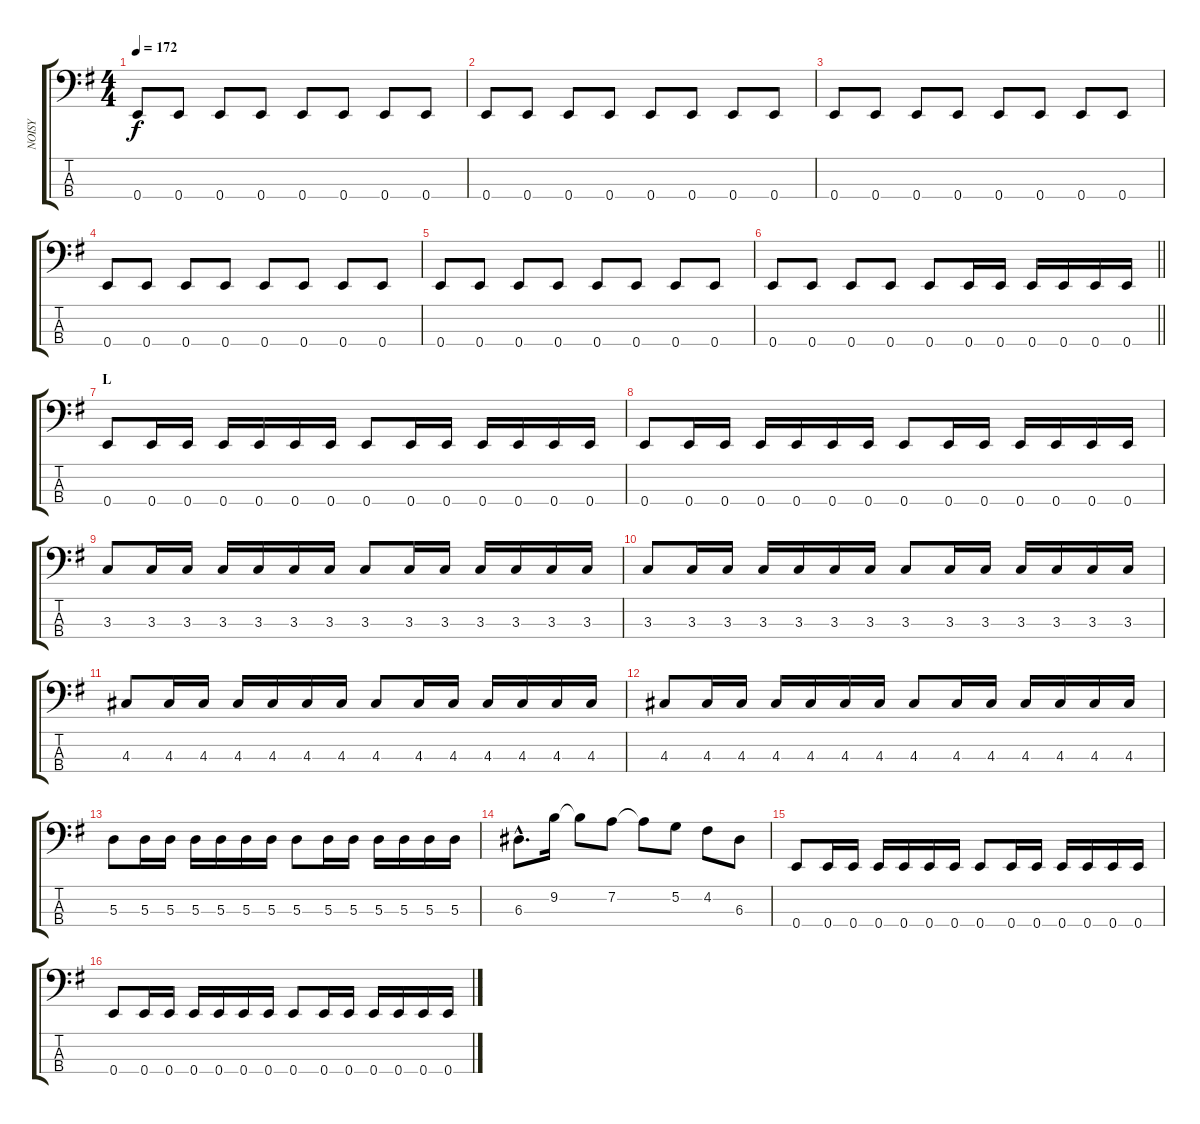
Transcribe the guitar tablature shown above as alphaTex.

\track ("NOISY" "NOISY") {instrument electricbasspick}
\staff {score tabs}
\tuning (G2 D2 A1 E1) {hide}
\ts (4 4)
\tempo 172
\clef f4
\ks g
0.4.8{dy f} 0.4.8 0.4.8 0.4.8 0.4.8 0.4.8 0.4.8 0.4.8 |
0.4.8 0.4.8 0.4.8 0.4.8 0.4.8 0.4.8 0.4.8 0.4.8 |
0.4.8 0.4.8 0.4.8 0.4.8 0.4.8 0.4.8 0.4.8 0.4.8 |
0.4.8 0.4.8 0.4.8 0.4.8 0.4.8 0.4.8 0.4.8 0.4.8 |
0.4.8 0.4.8 0.4.8 0.4.8 0.4.8 0.4.8 0.4.8 0.4.8 |
\barLineRight lightlight
0.4.8 0.4.8 0.4.8 0.4.8 0.4.8 0.4.16 0.4.16 0.4.16 0.4.16 0.4.16 0.4.16 |
\section ("" "L")
0.4.8 0.4.16 0.4.16 0.4.16 0.4.16 0.4.16 0.4.16 0.4.8 0.4.16 0.4.16 0.4.16 0.4.16 0.4.16 0.4.16 |
0.4.8 0.4.16 0.4.16 0.4.16 0.4.16 0.4.16 0.4.16 0.4.8 0.4.16 0.4.16 0.4.16 0.4.16 0.4.16 0.4.16 |
3.3.8 3.3.16 3.3.16 3.3.16 3.3.16 3.3.16 3.3.16 3.3.8 3.3.16 3.3.16 3.3.16 3.3.16 3.3.16 3.3.16 |
3.3.8 3.3.16 3.3.16 3.3.16 3.3.16 3.3.16 3.3.16 3.3.8 3.3.16 3.3.16 3.3.16 3.3.16 3.3.16 3.3.16 |
4.3.8 4.3.16 4.3.16 4.3.16 4.3.16 4.3.16 4.3.16 4.3.8 4.3.16 4.3.16 4.3.16 4.3.16 4.3.16 4.3.16 |
4.3.8 4.3.16 4.3.16 4.3.16 4.3.16 4.3.16 4.3.16 4.3.8 4.3.16 4.3.16 4.3.16 4.3.16 4.3.16 4.3.16 |
5.3.8 5.3.16 5.3.16 5.3.16 5.3.16 5.3.16 5.3.16 5.3.8 5.3.16 5.3.16 5.3.16 5.3.16 5.3.16 5.3.16 |
6.3{hac}.8{d} 9.2.16 9.2{t}.8 7.2.8 7.2{t}.8 5.2.8 4.2.8 6.3.8 |
0.4.8 0.4.16 0.4.16 0.4.16 0.4.16 0.4.16 0.4.16 0.4.8 0.4.16 0.4.16 0.4.16 0.4.16 0.4.16 0.4.16 |
0.4.8 0.4.16 0.4.16 0.4.16 0.4.16 0.4.16 0.4.16 0.4.8 0.4.16 0.4.16 0.4.16 0.4.16 0.4.16 0.4.16
